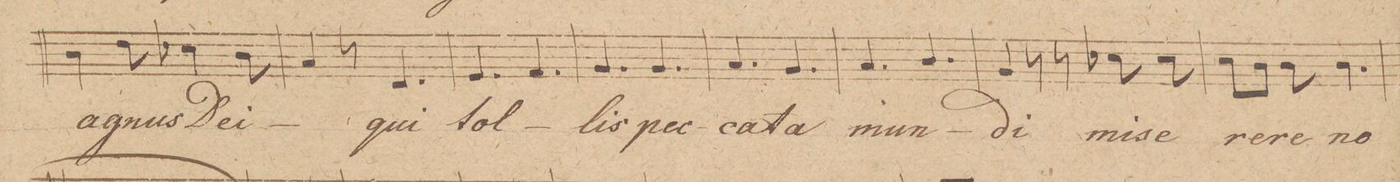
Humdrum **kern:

**kern	**text	**dynam
*I"Tenore 2do	*	*
*clefC4	*	*
*k[]	*	*
*M6/8	*	*
4A\	a-	.
8c\	-gnus	.
4B-X\	De-	.
8A\	-i	.
=44	=44	=44
4G/	.	.
8r	.	.
4.C/	qui	.
=45	=45	=45
4.D/	tol-	.
4.E/	.	.
=46	=46	=46
4.F/	-lis	.
4.F/	pec-	.
=47	=47	=47
4.G/	-ca-	.
4.F/	-ta	.
=48	=48	=48
4.G/	mun-	.
4.A/	.	.
=49	=49	=49
4F/	-di	.
8r	.	.
8r	.	.
8B-X\	mi-	.
8B-\	-se-	.
=50	=50	=50
8B\L	-re-	.
8A\J	.	.
8A\	-re	.
4.A\	no-	.
=51	=51	=51
*-	*-	*-
